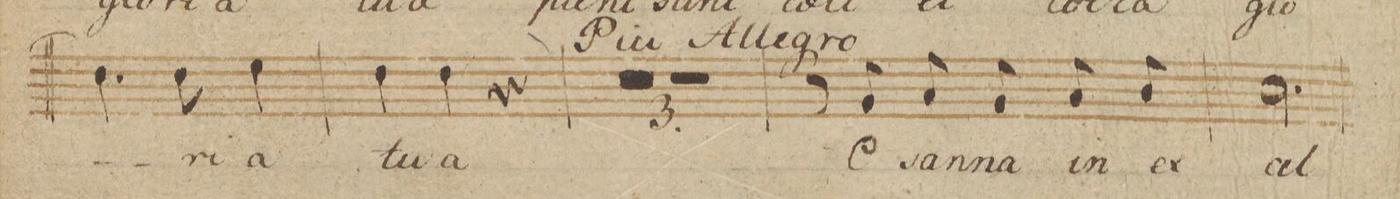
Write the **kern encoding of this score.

**kern	**text	**dynam
*I"Tenore.	*	*
*clefC4	*	*
*k[b-]	*	*
*met(c)	*	*
*M3/4	*	*
4.c\]	.	.
8c\	-ri-	.
4d\	-a	.
=32	=32	=32
4c\	tu-	.
4c\	-a	.
4r	.	.
=33	=33	=33
1.r	.	.
=34	=34	=34
=35	=35	=35
2.r	.	.
=36	=36	=36
8r	.	.
8F/	O-	.
8G/	-san-	.
8F/	-na	.
8G/	in	.
8A/	ex-	.
=37	=37	=37
2.B-\	-cel-	.
=38	=38	=38
*-	*-	*-
